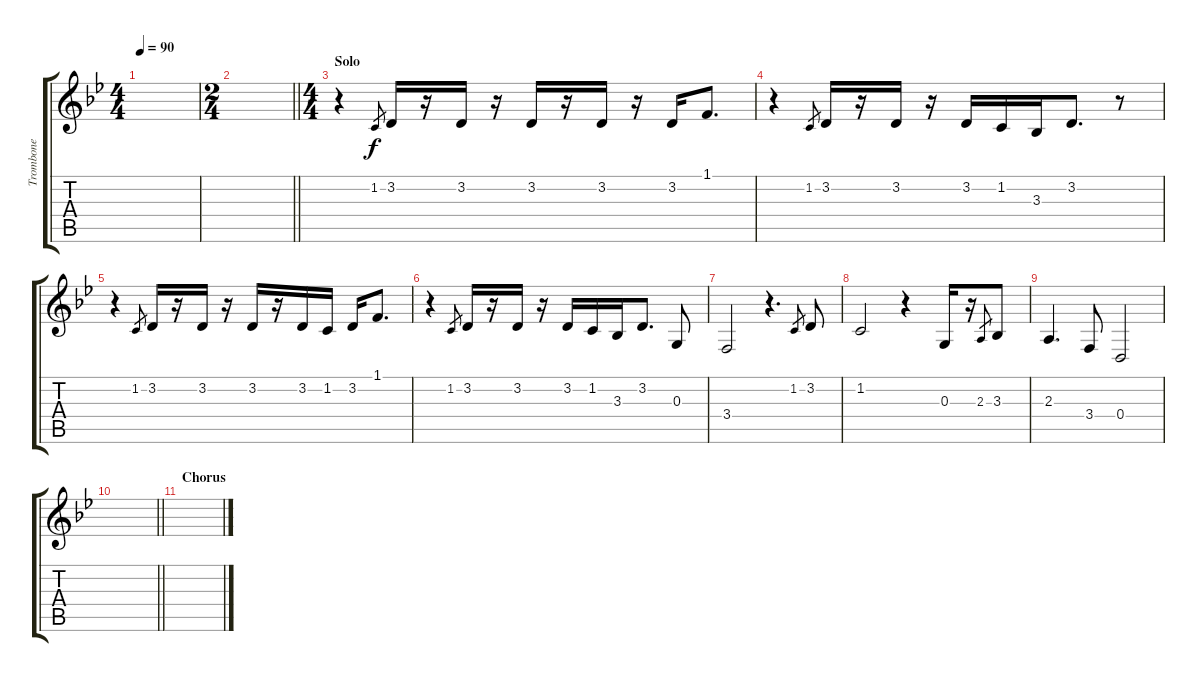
\track ("Trombone" "Trombone") {instrument trombone}
\staff {score tabs}
\tuning (E4 B3 G3 D3 A2 E2) {hide}
\ts (4 4)
\tempo 90
\clef g2
\ks bb
|
\ts (2 4)
\barLineRight lightlight
|
\ts (4 4)
\section ("" "Solo")
r.4 1.2.8{gr} 3.2.16 r.16 3.2.16 r.16 3.2.16 r.16 3.2.16 r.16 3.2.16 1.1.8{d} |
r.4 1.2.8{gr} 3.2.16 r.16 3.2.16 r.16 3.2.16 1.2.16 3.3.16 3.2.8{d} r.8 |
r.4 1.2.8{gr} 3.2.16 r.16 3.2.16 r.16 3.2.16 r.16 3.2.16 1.2.16 3.2.16 1.1.8{d} |
r.4 1.2.8{gr} 3.2.16 r.16 3.2.16 r.16 3.2.16 1.2.16 3.3.16 3.2.8{d} 0.3.8 |
3.4.2 r.4{d} 1.2.8{gr} 3.2.8 |
1.2.2 r.4 0.3.16 r.16 2.3.8{gr} 3.3.8 |
2.3.4{d} 3.4.8 0.4.2 |
\barLineRight lightlight
|
\section ("" "Chorus")
